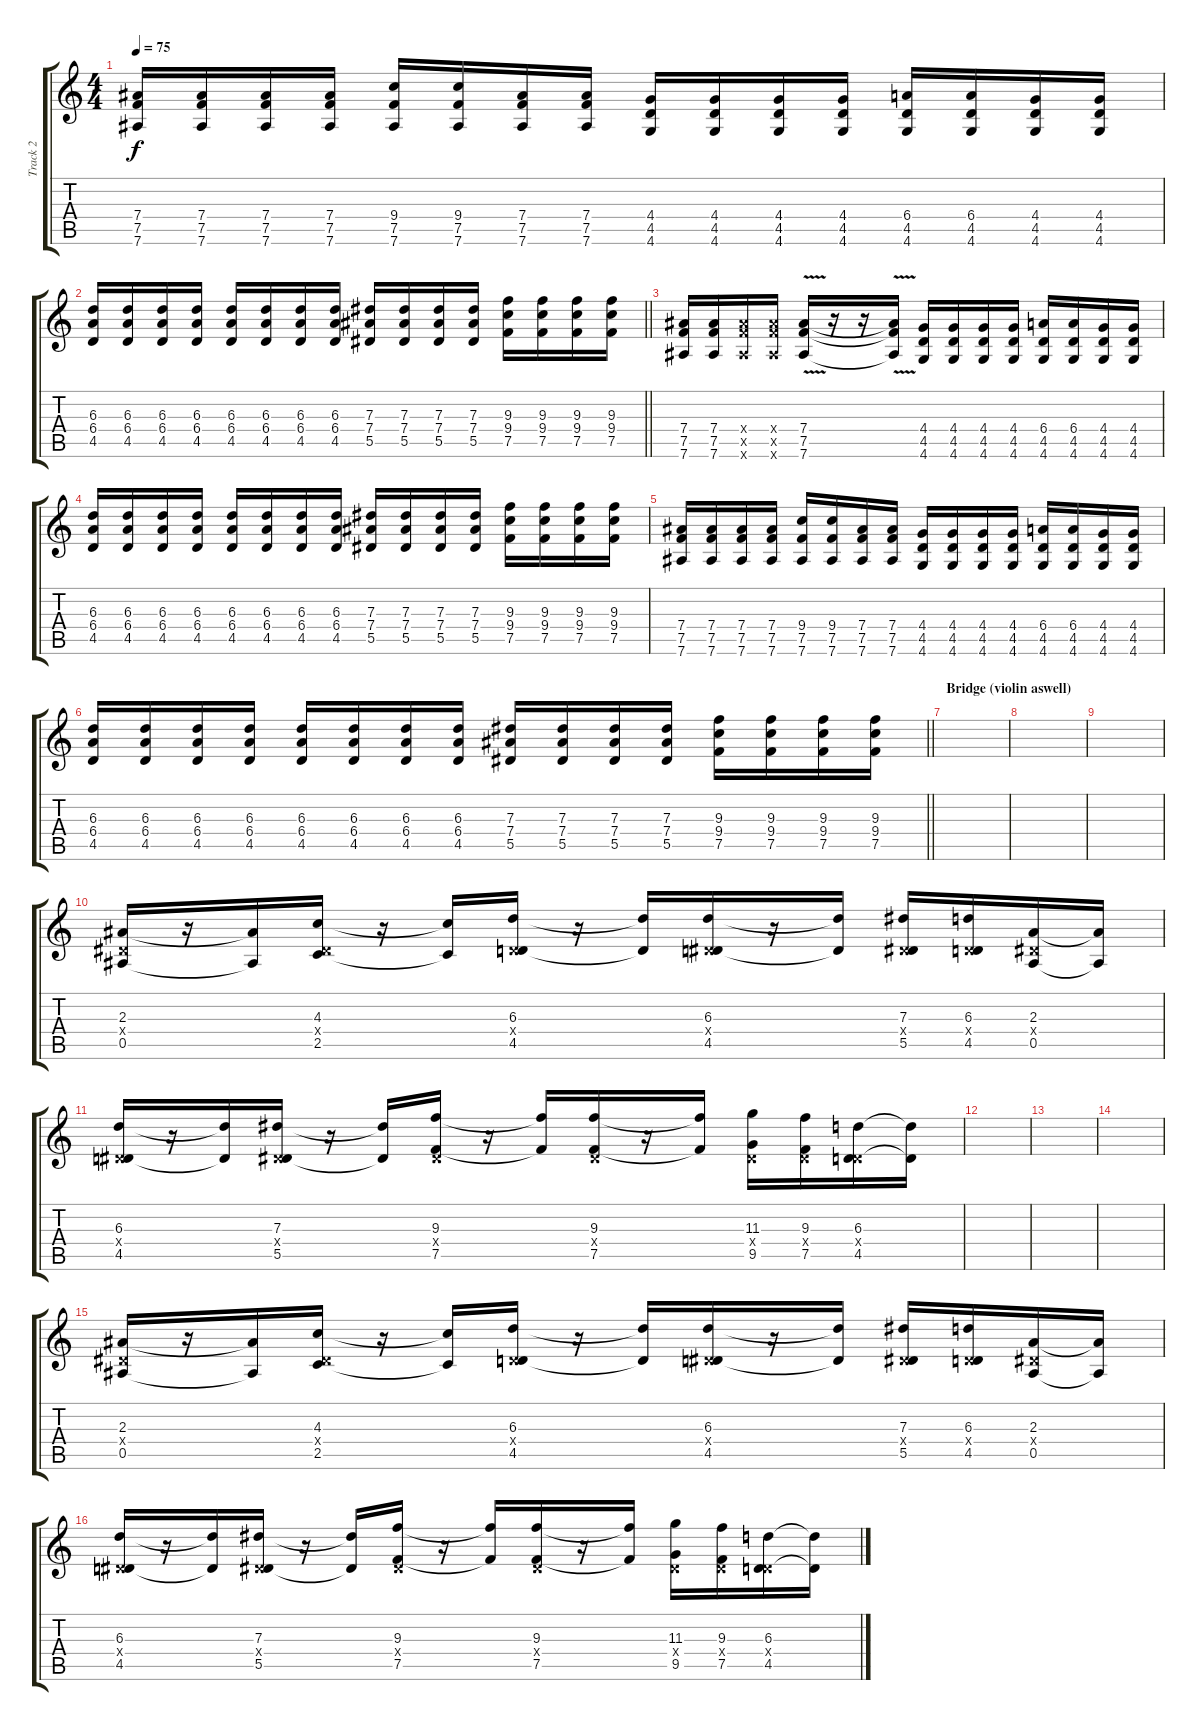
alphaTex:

\track ("Track 2" "Track 2") {instrument distortionguitar}
\staff {score tabs}
\tuning (F4 C4 Ab3 Eb3 Bb2 Eb2) {hide}
\ts (4 4)
\tempo 75
\clef g2
\ks c
(7.4 7.5 7.6).16{dy f} (7.4 7.5 7.6).16 (7.4 7.5 7.6).16 (7.4 7.5 7.6).16 (9.4 7.5 7.6).16 (9.4 7.5 7.6).16 (7.4 7.5 7.6).16 (7.4 7.5 7.6).16 (4.4 4.5 4.6).16 (4.4 4.5 4.6).16 (4.4 4.5 4.6).16 (4.4 4.5 4.6).16 (6.4 4.5 4.6).16 (6.4 4.5 4.6).16 (4.4 4.5 4.6).16 (4.4 4.5 4.6).16 |
\barLineRight lightlight
(6.3 6.4 4.5).16 (6.3 6.4 4.5).16 (6.3 6.4 4.5).16 (6.3 6.4 4.5).16 (6.3 6.4 4.5).16 (6.3 6.4 4.5).16 (6.3 6.4 4.5).16 (6.3 6.4 4.5).16 (7.3 7.4 5.5).16 (7.3 7.4 5.5).16 (7.3 7.4 5.5).16 (7.3 7.4 5.5).16 (9.3 9.4 7.5).16 (9.3 9.4 7.5).16 (9.3 9.4 7.5).16 (9.3 9.4 7.5).16 |
(7.4 7.5 7.6).16 (7.4 7.5 7.6).16 (7.4{x} 7.5{x} 7.6{x}).16 (7.4{x} 7.5{x} 7.6{x}).16 (7.4{v} 7.5{v} 7.6{v}).16 r.16 r.16 (7.4{t} 7.5{t} 7.6{t}).16 (4.4 4.5 4.6).16 (4.4 4.5 4.6).16 (4.4 4.5 4.6).16 (4.4 4.5 4.6).16 (6.4 4.5 4.6).16 (6.4 4.5 4.6).16 (4.4 4.5 4.6).16 (4.4 4.5 4.6).16 |
(6.3 6.4 4.5).16 (6.3 6.4 4.5).16 (6.3 6.4 4.5).16 (6.3 6.4 4.5).16 (6.3 6.4 4.5).16 (6.3 6.4 4.5).16 (6.3 6.4 4.5).16 (6.3 6.4 4.5).16 (7.3 7.4 5.5).16 (7.3 7.4 5.5).16 (7.3 7.4 5.5).16 (7.3 7.4 5.5).16 (9.3 9.4 7.5).16 (9.3 9.4 7.5).16 (9.3 9.4 7.5).16 (9.3 9.4 7.5).16 |
(7.4 7.5 7.6).16 (7.4 7.5 7.6).16 (7.4 7.5 7.6).16 (7.4 7.5 7.6).16 (9.4 7.5 7.6).16 (9.4 7.5 7.6).16 (7.4 7.5 7.6).16 (7.4 7.5 7.6).16 (4.4 4.5 4.6).16 (4.4 4.5 4.6).16 (4.4 4.5 4.6).16 (4.4 4.5 4.6).16 (6.4 4.5 4.6).16 (6.4 4.5 4.6).16 (4.4 4.5 4.6).16 (4.4 4.5 4.6).16 |
\barLineRight lightlight
(6.3 6.4 4.5).16 (6.3 6.4 4.5).16 (6.3 6.4 4.5).16 (6.3 6.4 4.5).16 (6.3 6.4 4.5).16 (6.3 6.4 4.5).16 (6.3 6.4 4.5).16 (6.3 6.4 4.5).16 (7.3 7.4 5.5).16 (7.3 7.4 5.5).16 (7.3 7.4 5.5).16 (7.3 7.4 5.5).16 (9.3 9.4 7.5).16 (9.3 9.4 7.5).16 (9.3 9.4 7.5).16 (9.3 9.4 7.5).16 |
\section ("" "Bridge (violin aswell)")
|
|
|
(2.3 0.4{x} 0.5).16{instrument distortionguitar} r.16 (2.3{t} 0.5{t}).16 (4.3 0.4{x} 2.5).16 r.16 (4.3{t} 2.5{t}).16 (6.3 0.4{x} 4.5).16 r.16 (6.3{t} 4.5{t}).16 (6.3 0.4{x} 4.5).16 r.16 (6.3{t} 4.5{t}).16 (7.3 0.4{x} 5.5).16 (6.3 0.4{x} 4.5).16 (2.3 0.4{x} 0.5).16 (2.3{t} 0.5{t}).16 |
(6.3 0.4{x} 4.5).16 r.16 (6.3{t} 4.5{t}).16 (7.3 0.4{x} 5.5).16 r.16 (7.3{t} 5.5{t}).16 (9.3 0.4{x} 7.5).16 r.16 (9.3{t} 7.5{t}).16 (9.3 0.4{x} 7.5).16 r.16 (9.3{t} 7.5{t}).16 (11.3 0.4{x} 9.5).16 (9.3 0.4{x} 7.5).16 (6.3 0.4{x} 4.5).16 (6.3{t} 4.5{t}).16 |
|
|
|
(2.3 0.4{x} 0.5).16{instrument distortionguitar} r.16 (2.3{t} 0.5{t}).16 (4.3 0.4{x} 2.5).16 r.16 (4.3{t} 2.5{t}).16 (6.3 0.4{x} 4.5).16 r.16 (6.3{t} 4.5{t}).16 (6.3 0.4{x} 4.5).16 r.16 (6.3{t} 4.5{t}).16 (7.3 0.4{x} 5.5).16 (6.3 0.4{x} 4.5).16 (2.3 0.4{x} 0.5).16 (2.3{t} 0.5{t}).16 |
(6.3 0.4{x} 4.5).16 r.16 (6.3{t} 4.5{t}).16 (7.3 0.4{x} 5.5).16 r.16 (7.3{t} 5.5{t}).16 (9.3 0.4{x} 7.5).16 r.16 (9.3{t} 7.5{t}).16 (9.3 0.4{x} 7.5).16 r.16 (9.3{t} 7.5{t}).16 (11.3 0.4{x} 9.5).16 (9.3 0.4{x} 7.5).16 (6.3 0.4{x} 4.5).16 (6.3{t} 4.5{t}).16
